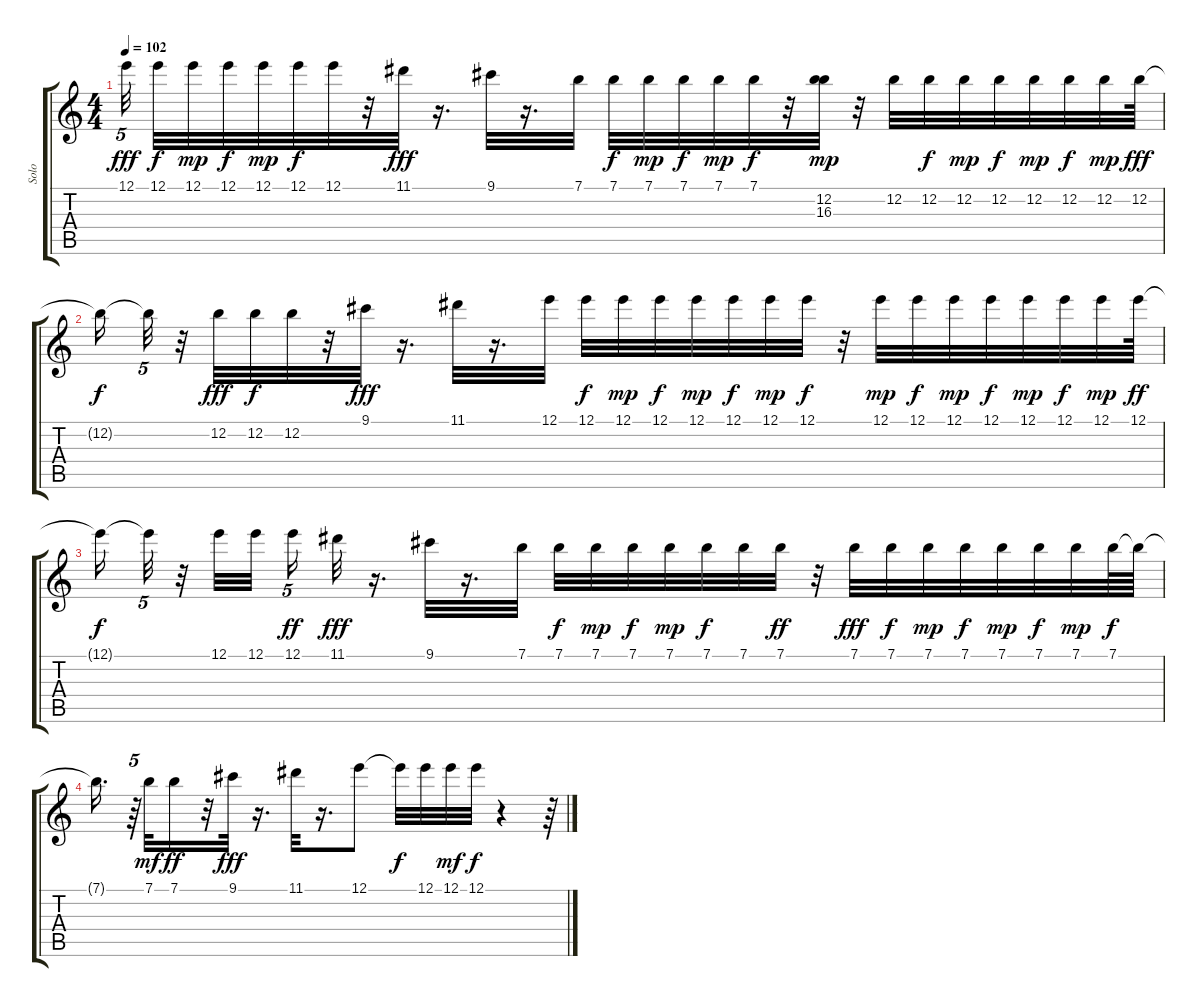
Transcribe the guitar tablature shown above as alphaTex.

\track ("Solo" "Solo") {instrument distortionguitar}
\staff {score tabs}
\tuning (E4 B3 G3 D3 A2 E2) {hide}
\ts (4 4)
\tempo 102
\clef g2
\ks c
12.1.32{tu (5 4) dy fff volume 12 instrument acousticguitarsteel beam splitsecondary} 12.1.32{dy f} 12.1.32{dy mp} 12.1.32{dy f} 12.1.32{dy mp} 12.1.32{dy f} 12.1.32 r.32 11.1.32{dy fff} r.16{d} 9.1.32 r.16{d} 7.1.32 7.1.32{dy f} 7.1.32{dy mp} 7.1.32{dy f} 7.1.32{dy mp} 7.1.32{dy f} r.32 (12.2 16.3).32{dy mp} r.32 12.2.32 12.2.32{dy f} 12.2.32{dy mp} 12.2.32{dy f} 12.2.32{dy mp} 12.2.32{dy f} 12.2.32{dy mp} 12.2.64{dy fff} |
12.2{t}.16{dy f} 12.2{t}.32{tu (5 4)} r.32 12.2.32{dy fff} 12.2.32{dy f} 12.2.32 r.32 9.1.32{dy fff} r.16{d} 11.1.32 r.16{d} 12.1.32 12.1.32{dy f} 12.1.32{dy mp} 12.1.32{dy f} 12.1.32{dy mp} 12.1.32{dy f} 12.1.32{dy mp} 12.1.32{dy f} r.32 12.1.32{dy mp} 12.1.32{dy f} 12.1.32{dy mp} 12.1.32{dy f} 12.1.32{dy mp} 12.1.32{dy f} 12.1.32{dy mp} 12.1.64{dy ff} |
12.1{t}.16{dy f} 12.1{t}.32{tu (5 4)} r.32 12.1.32 12.1.32{beam splitsecondary} 12.1.16{tu (5 4) dy ff} 11.1.32{dy fff} r.16{d} 9.1.32 r.16{d} 7.1.32 7.1.32{dy f} 7.1.32{dy mp} 7.1.32{dy f} 7.1.32{dy mp} 7.1.32{dy f} 7.1.32 7.1.32{dy ff} r.32 7.1.32{dy fff} 7.1.32{dy f} 7.1.32{dy mp} 7.1.32{dy f} 7.1.32{dy mp} 7.1.32{dy f} 7.1.32{dy mp} 7.1.64{dy f} 7.1{t}.64 |
7.1{t}.16{d} r.64{tu (5 4)} 7.1.32{dy mf} 7.1.16{dy ff} r.32 9.1.32{dy fff} r.16{d} 11.1.32 r.16{d} 12.1.8 12.1{t}.32{dy f} 12.1.32 12.1.32{dy mf} 12.1.32{dy f} r.4 r.64
